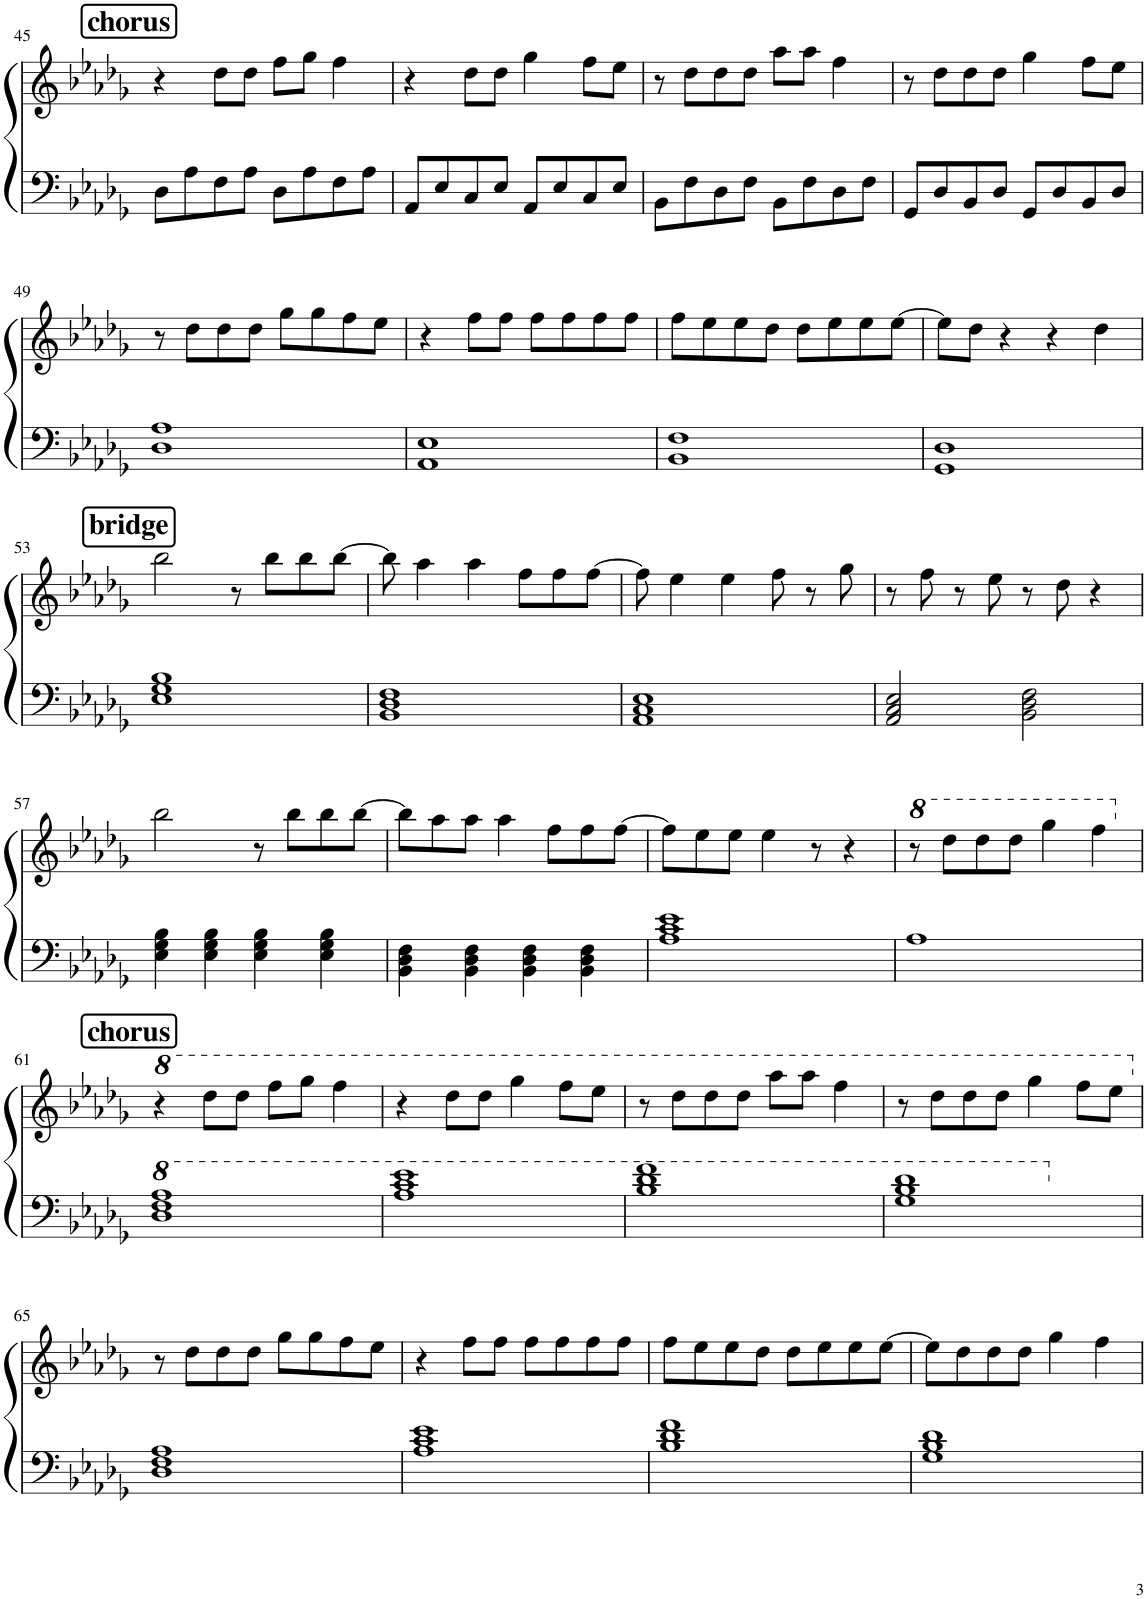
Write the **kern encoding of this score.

**kern	**kern
*part1	*part1
*staff2	*staff1
*I"Piano	*
*I'Pno	*
!!LO:PB:g=z
*clefF4	*clefG2
*k[b-e-a-d-g-]	*k[b-e-a-d-g-]
*M4/4	*M4/4
=45	=45
8D-\L	4r
8A-\	.
8F\	8dd-\L
8A-\J	8dd-\J
8D-\L	8ff\L
8A-\	8gg-\J
8F\	4ff\
8A-\J	.
=46	=46
8AA-/L	4r
8E-/	.
8C/	8dd-\L
8E-/J	8dd-\J
8AA-/L	4gg-\
8E-/	.
8C/	8ff\L
8E-/J	8ee-\J
=47	=47
8BB-\L	8r
8F\	8dd-\L
8D-\	8dd-\
8F\J	8dd-\J
8BB-\L	8aa-\L
8F\	8aa-\J
8D-\	4ff\
8F\J	.
=48	=48
8GG-/L	8r
8D-/	8dd-\L
8BB-/	8dd-\
8D-/J	8dd-\J
8GG-/L	4gg-\
8D-/	.
8BB-/	8ff\L
8D-/J	8ee-\J
!!LO:LB:g=z
=49	=49
1D- 1A-	8r
.	8dd-\L
.	8dd-\
.	8dd-\J
.	8gg-\L
.	8gg-\
.	8ff\
.	8ee-\J
=50	=50
1AA- 1E-	4r
.	8ff\L
.	8ff\J
.	8ff\L
.	8ff\
.	8ff\
.	8ff\J
=51	=51
1BB- 1F	8ff\L
.	8ee-\
.	8ee-\
.	8dd-\J
.	8dd-\L
.	8ee-\
.	8ee-\
.	[8ee-\J
=52	=52
1GG- 1D-	8ee-\L]
.	8dd-\J
.	4r
.	4r
.	4dd-\
!!LO:LB:g=z
=53	=53
1E- 1G- 1B-	2bb-\
.	8r
.	8bb-\L
.	8bb-\
.	[8bb-\J
=54	=54
1BB- 1D- 1F	8bb-\]
.	4aa-\
.	4aa-\
.	8ff\L
.	8ff\
.	[8ff\J
=55	=55
1AA- 1C 1E-	8ff\]
.	4ee-\
.	4ee-\
.	8ff\
.	8r
.	8gg-\
=56	=56
2AA-/ 2C/ 2E-/	8r
.	8ff\
.	8r
.	8ee-\
2BB-\ 2D-\ 2F\	8r
.	8dd-\
.	4r
!!LO:LB:g=z
=57	=57
4E-\ 4G-\ 4B-\	2bb-\
4E-\ 4G-\ 4B-\	.
4E-\ 4G-\ 4B-\	8r
.	8bb-\L
4E-\ 4G-\ 4B-\	8bb-\
.	[8bb-\J
=58	=58
4BB-\ 4D-\ 4F\	8bb-\L]
.	8aa-\
4BB-\ 4D-\ 4F\	8aa-\J
.	4aa-\
4BB-\ 4D-\ 4F\	.
.	8ff\L
4BB-\ 4D-\ 4F\	8ff\
.	[8ff\J
=59	=59
1A- 1c 1e-	8ff\L]
.	8ee-\
.	8ee-\J
.	4ee-\
.	8r
.	4r
=60	=60
*	*8va
1A-	8r
.	8ddd-\L
.	8ddd-\
.	8ddd-\J
.	4ggg-\
.	4fff\
!!LO:LB:g=z
=61	=61
*8va	*
*	*X8va
*	*8va
1d- 1f 1a-	4r
.	8ddd-\L
.	8ddd-\J
.	8fff\L
.	8ggg-\J
.	4fff\
=62	=62
1a- 1cc 1ee-	4r
.	8ddd-\L
.	8ddd-\J
.	4ggg-\
.	8fff\L
.	8eee-\J
=63	=63
1b- 1dd- 1ff	8r
.	8ddd-\L
.	8ddd-\
.	8ddd-\J
.	8aaa-\L
.	8aaa-\J
.	4fff\
=64	=64
1g- 1b- 1dd-	8r
.	8ddd-\L
.	8ddd-\
.	8ddd-\J
.	4ggg-\
.	8fff\L
.	8eee-\J
!!LO:LB:g=z
=65	=65
*X8va	*
*	*X8va
1D- 1F 1A-	8r
.	8dd-\L
.	8dd-\
.	8dd-\J
.	8gg-\L
.	8gg-\
.	8ff\
.	8ee-\J
=66	=66
1A- 1c 1e-	4r
.	8ff\L
.	8ff\J
.	8ff\L
.	8ff\
.	8ff\
.	8ff\J
=67	=67
1B- 1d- 1f	8ff\L
.	8ee-\
.	8ee-\
.	8dd-\J
.	8dd-\L
.	8ee-\
.	8ee-\
.	[8ee-\J
=68	=68
1G- 1B- 1d-	8ee-\L]
.	8dd-\
.	8dd-\
.	8dd-\J
.	4gg-\
.	4ff\
=	=
*-	*-
